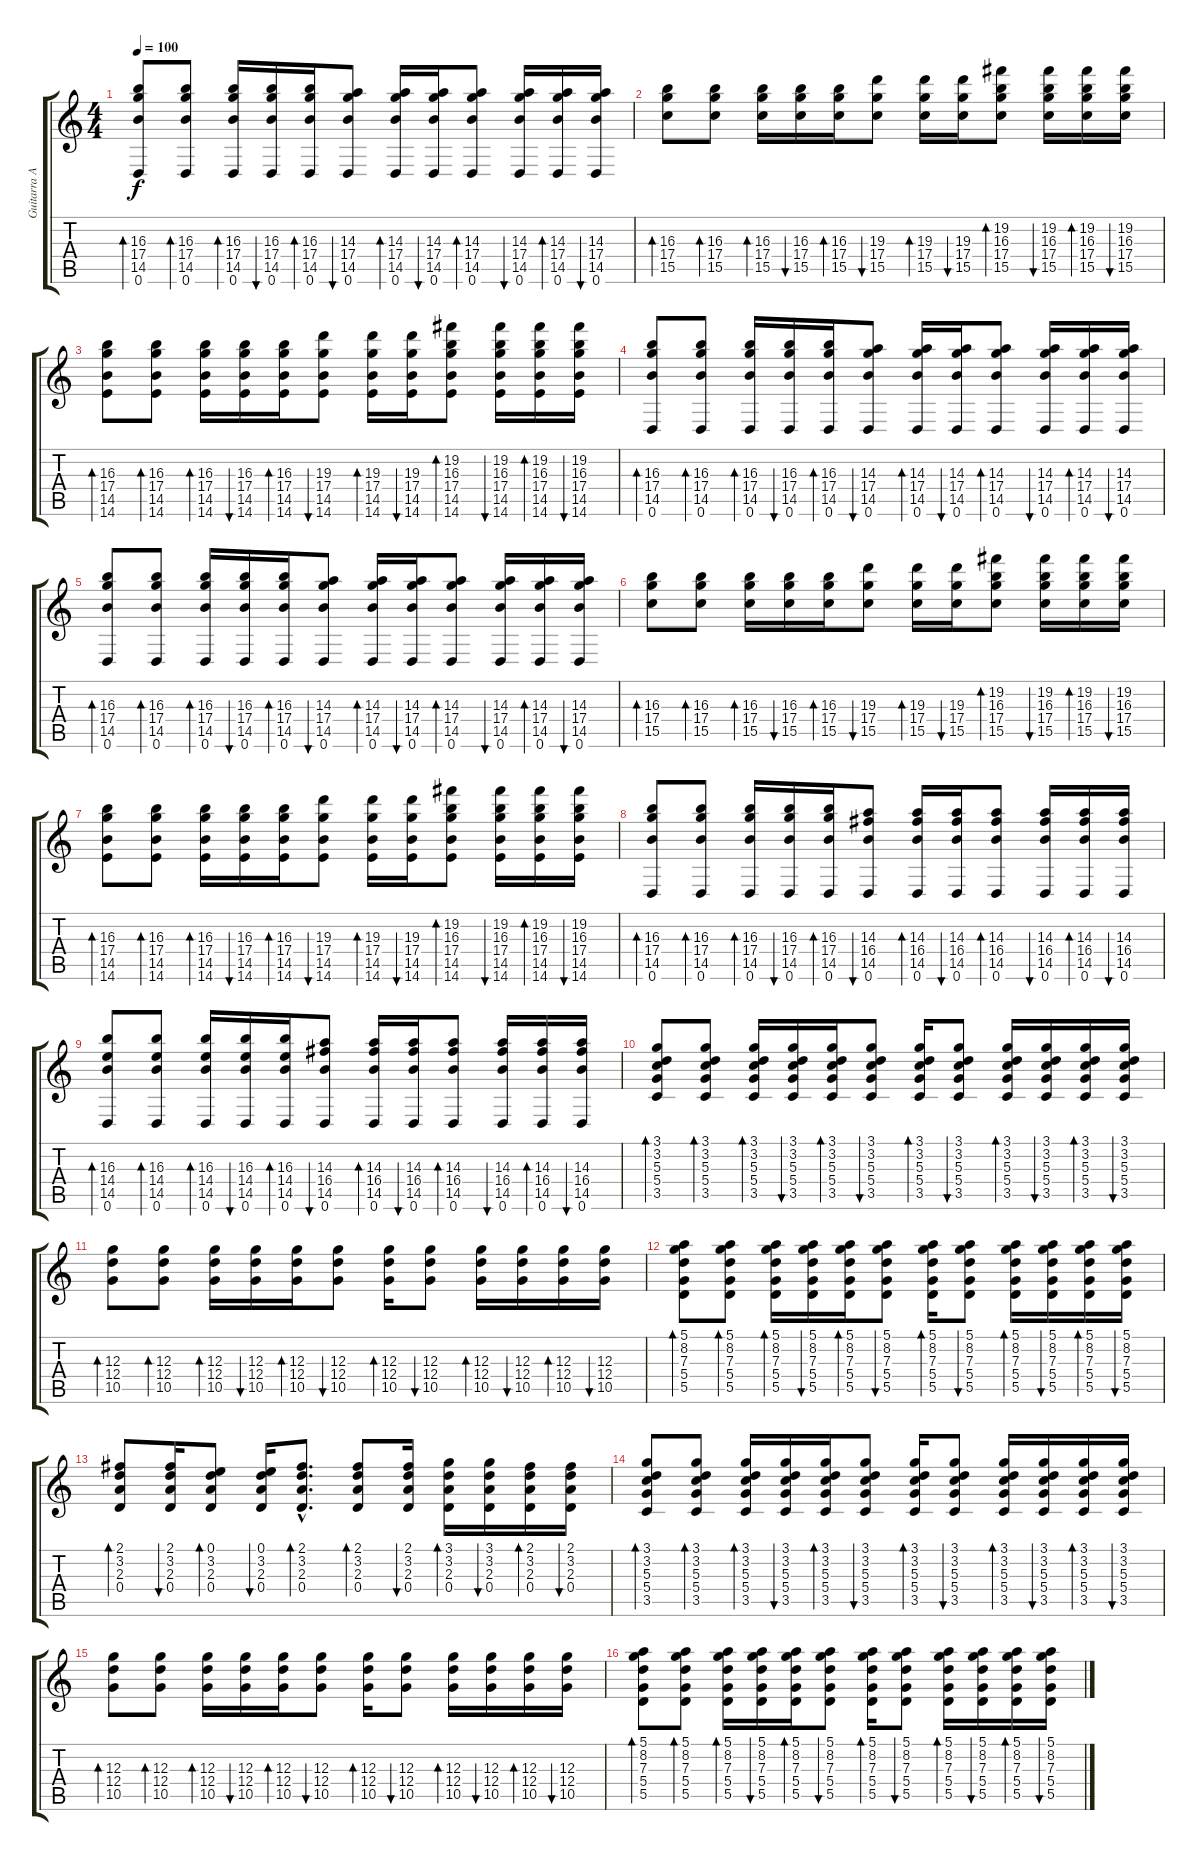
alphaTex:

\track ("Guitarra Acústica" "Guitarra A") {instrument acousticguitarsteel}
\staff {score tabs}
\tuning (E4 B3 G3 D3 A2 D2) {hide}
\ts (4 4)
\tempo 100
\clef g2
\ks c
(16.3 17.4 14.5 0.6).8{bd 30 dy f} (16.3 17.4 14.5 0.6).8{bd 30} (16.3 17.4 14.5 0.6).16{bd 30} (16.3 17.4 14.5 0.6).16{bu 30} (16.3 17.4 14.5 0.6).16{bd 30} (14.3 17.4 14.5 0.6).8{bu 30} (14.3 17.4 14.5 0.6).16{bd 30} (14.3 17.4 14.5 0.6).16{bu 30} (14.3 17.4 14.5 0.6).8{bd 30} (14.3 17.4 14.5 0.6).16{bu 30} (14.3 17.4 14.5 0.6).16{bd 30} (14.3 17.4 14.5 0.6).16{bu 30} |
(16.3 17.4 15.5).8{bd 30} (16.3 17.4 15.5).8{bd 30} (16.3 17.4 15.5).16{bd 30} (16.3 17.4 15.5).16{bu 30} (16.3 17.4 15.5).16{bd 30} (19.3 17.4 15.5).8{bu 30} (19.3 17.4 15.5).16{bd 30} (19.3 17.4 15.5).16{bu 30} (19.2 16.3 17.4 15.5).8{bd 30} (19.2 16.3 17.4 15.5).16{bu 30} (19.2 16.3 17.4 15.5).16{bd 30} (19.2 16.3 17.4 15.5).16{bu 30} |
(16.3 17.4 14.5 14.6).8{bd 30} (16.3 17.4 14.5 14.6).8{bd 30} (16.3 17.4 14.5 14.6).16{bd 30} (16.3 17.4 14.5 14.6).16{bu 30} (16.3 17.4 14.5 14.6).16{bd 30} (19.3 17.4 14.5 14.6).8{bu 30} (19.3 17.4 14.5 14.6).16{bd 30} (19.3 17.4 14.5 14.6).16{bu 30} (19.2 16.3 17.4 14.5 14.6).8{bd 30} (19.2 16.3 17.4 14.5 14.6).16{bu 30} (19.2 16.3 17.4 14.5 14.6).16{bd 30} (19.2 16.3 17.4 14.5 14.6).16{bu 30} |
(16.3 17.4 14.5 0.6).8{bd 30} (16.3 17.4 14.5 0.6).8{bd 30} (16.3 17.4 14.5 0.6).16{bd 30} (16.3 17.4 14.5 0.6).16{bu 30} (16.3 17.4 14.5 0.6).16{bd 30} (14.3 17.4 14.5 0.6).8{bu 30} (14.3 17.4 14.5 0.6).16{bd 30} (14.3 17.4 14.5 0.6).16{bu 30} (14.3 17.4 14.5 0.6).8{bd 30} (14.3 17.4 14.5 0.6).16{bu 30} (14.3 17.4 14.5 0.6).16{bd 30} (14.3 17.4 14.5 0.6).16{bu 30} |
(16.3 17.4 14.5 0.6).8{bd 30} (16.3 17.4 14.5 0.6).8{bd 30} (16.3 17.4 14.5 0.6).16{bd 30} (16.3 17.4 14.5 0.6).16{bu 30} (16.3 17.4 14.5 0.6).16{bd 30} (14.3 17.4 14.5 0.6).8{bu 30} (14.3 17.4 14.5 0.6).16{bd 30} (14.3 17.4 14.5 0.6).16{bu 30} (14.3 17.4 14.5 0.6).8{bd 30} (14.3 17.4 14.5 0.6).16{bu 30} (14.3 17.4 14.5 0.6).16{bd 30} (14.3 17.4 14.5 0.6).16{bu 30} |
(16.3 17.4 15.5).8{bd 30} (16.3 17.4 15.5).8{bd 30} (16.3 17.4 15.5).16{bd 30} (16.3 17.4 15.5).16{bu 30} (16.3 17.4 15.5).16{bd 30} (19.3 17.4 15.5).8{bu 30} (19.3 17.4 15.5).16{bd 30} (19.3 17.4 15.5).16{bu 30} (19.2 16.3 17.4 15.5).8{bd 30} (19.2 16.3 17.4 15.5).16{bu 30} (19.2 16.3 17.4 15.5).16{bd 30} (19.2 16.3 17.4 15.5).16{bu 30} |
(16.3 17.4 14.5 14.6).8{bd 30} (16.3 17.4 14.5 14.6).8{bd 30} (16.3 17.4 14.5 14.6).16{bd 30} (16.3 17.4 14.5 14.6).16{bu 30} (16.3 17.4 14.5 14.6).16{bd 30} (19.3 17.4 14.5 14.6).8{bu 30} (19.3 17.4 14.5 14.6).16{bd 30} (19.3 17.4 14.5 14.6).16{bu 30} (19.2 16.3 17.4 14.5 14.6).8{bd 30} (19.2 16.3 17.4 14.5 14.6).16{bu 30} (19.2 16.3 17.4 14.5 14.6).16{bd 30} (19.2 16.3 17.4 14.5 14.6).16{bu 30} |
(16.3 17.4 14.5 0.6).8{bd 30} (16.3 17.4 14.5 0.6).8{bd 30} (16.3 17.4 14.5 0.6).16{bd 30} (16.3 17.4 14.5 0.6).16{bu 30} (16.3 17.4 14.5 0.6).16{bd 30} (14.3 16.4 14.5 0.6).8{bu 30} (14.3 16.4 14.5 0.6).16{bd 30} (14.3 16.4 14.5 0.6).16{bu 30} (14.3 16.4 14.5 0.6).8{bd 30} (14.3 16.4 14.5 0.6).16{bu 30} (14.3 16.4 14.5 0.6).16{bd 30} (14.3 16.4 14.5 0.6).16{bu 30} |
(16.3 14.4 14.5 0.6).8{bd 30} (16.3 14.4 14.5 0.6).8{bd 30} (16.3 14.4 14.5 0.6).16{bd 30} (16.3 14.4 14.5 0.6).16{bu 30} (16.3 14.4 14.5 0.6).16{bd 30} (14.3 16.4 14.5 0.6).8{bu 30} (14.3 16.4 14.5 0.6).16{bd 30} (14.3 16.4 14.5 0.6).16{bu 30} (14.3 16.4 14.5 0.6).8{bd 30} (14.3 16.4 14.5 0.6).16{bu 30} (14.3 16.4 14.5 0.6).16{bd 30} (14.3 16.4 14.5 0.6).16{bu 30} |
(3.1 3.2 5.3 5.4 3.5).8{bd 30} (3.1 3.2 5.3 5.4 3.5).8{bd 30} (3.1 3.2 5.3 5.4 3.5).16{bd 30} (3.1 3.2 5.3 5.4 3.5).16{bu 30} (3.1 3.2 5.3 5.4 3.5).16{bd 30} (3.1 3.2 5.3 5.4 3.5).8{bu 30} (3.1 3.2 5.3 5.4 3.5).16{bd 30} (3.1 3.2 5.3 5.4 3.5).8{bu 30} (3.1 3.2 5.3 5.4 3.5).16{bd 30} (3.1 3.2 5.3 5.4 3.5).16{bu 30} (3.1 3.2 5.3 5.4 3.5).16{bd 30} (3.1 3.2 5.3 5.4 3.5).16{bu 30} |
(12.3 12.4 10.5).8{bd 30} (12.3 12.4 10.5).8{bd 30} (12.3 12.4 10.5).16{bd 30} (12.3 12.4 10.5).16{bu 30} (12.3 12.4 10.5).16{bd 30} (12.3 12.4 10.5).8{bu 30} (12.3 12.4 10.5).16{bd 30} (12.3 12.4 10.5).8{bu 30} (12.3 12.4 10.5).16{bd 30} (12.3 12.4 10.5).16{bu 30} (12.3 12.4 10.5).16{bd 30} (12.3 12.4 10.5).16{bu 30} |
(5.1 8.2 7.3 5.4 5.5).8{bd 30} (5.1 8.2 7.3 5.4 5.5).8{bd 30} (5.1 8.2 7.3 5.4 5.5).16{bd 30} (5.1 8.2 7.3 5.4 5.5).16{bu 30} (5.1 8.2 7.3 5.4 5.5).16{bd 30} (5.1 8.2 7.3 5.4 5.5).8{bu 30} (5.1 8.2 7.3 5.4 5.5).16{bd 30} (5.1 8.2 7.3 5.4 5.5).8{bu 30} (5.1 8.2 7.3 5.4 5.5).16{bd 30} (5.1 8.2 7.3 5.4 5.5).16{bu 30} (5.1 8.2 7.3 5.4 5.5).16{bd 30} (5.1 8.2 7.3 5.4 5.5).16{bu 30} |
(2.1 3.2 2.3 0.4).8{bd 30} (2.1 3.2 2.3 0.4).16{bu 30} (0.1 3.2 2.3 0.4).8{bd 30} (0.1 3.2 2.3 0.4).16{bu 30} (2.1{hac} 3.2{hac} 2.3{hac} 0.4{hac}).8{d bd 30} (2.1 3.2 2.3 0.4).8{bd 30} (2.1 3.2 2.3 0.4).16{bu 30} (3.1 3.2 2.3 0.4).16{bd 30} (3.1 3.2 2.3 0.4).16{bu 30} (2.1 3.2 2.3 0.4).16{bd 30} (2.1 3.2 2.3 0.4).16{bu 30} |
(3.1 3.2 5.3 5.4 3.5).8{bd 30} (3.1 3.2 5.3 5.4 3.5).8{bd 30} (3.1 3.2 5.3 5.4 3.5).16{bd 30} (3.1 3.2 5.3 5.4 3.5).16{bu 30} (3.1 3.2 5.3 5.4 3.5).16{bd 30} (3.1 3.2 5.3 5.4 3.5).8{bu 30} (3.1 3.2 5.3 5.4 3.5).16{bd 30} (3.1 3.2 5.3 5.4 3.5).8{bu 30} (3.1 3.2 5.3 5.4 3.5).16{bd 30} (3.1 3.2 5.3 5.4 3.5).16{bu 30} (3.1 3.2 5.3 5.4 3.5).16{bd 30} (3.1 3.2 5.3 5.4 3.5).16{bu 30} |
(12.3 12.4 10.5).8{bd 30} (12.3 12.4 10.5).8{bd 30} (12.3 12.4 10.5).16{bd 30} (12.3 12.4 10.5).16{bu 30} (12.3 12.4 10.5).16{bd 30} (12.3 12.4 10.5).8{bu 30} (12.3 12.4 10.5).16{bd 30} (12.3 12.4 10.5).8{bu 30} (12.3 12.4 10.5).16{bd 30} (12.3 12.4 10.5).16{bu 30} (12.3 12.4 10.5).16{bd 30} (12.3 12.4 10.5).16{bu 30} |
(5.1 8.2 7.3 5.4 5.5).8{bd 30} (5.1 8.2 7.3 5.4 5.5).8{bd 30} (5.1 8.2 7.3 5.4 5.5).16{bd 30} (5.1 8.2 7.3 5.4 5.5).16{bu 30} (5.1 8.2 7.3 5.4 5.5).16{bd 30} (5.1 8.2 7.3 5.4 5.5).8{bu 30} (5.1 8.2 7.3 5.4 5.5).16{bd 30} (5.1 8.2 7.3 5.4 5.5).8{bu 30} (5.1 8.2 7.3 5.4 5.5).16{bd 30} (5.1 8.2 7.3 5.4 5.5).16{bu 30} (5.1 8.2 7.3 5.4 5.5).16{bd 30} (5.1 8.2 7.3 5.4 5.5).16{bu 30}
